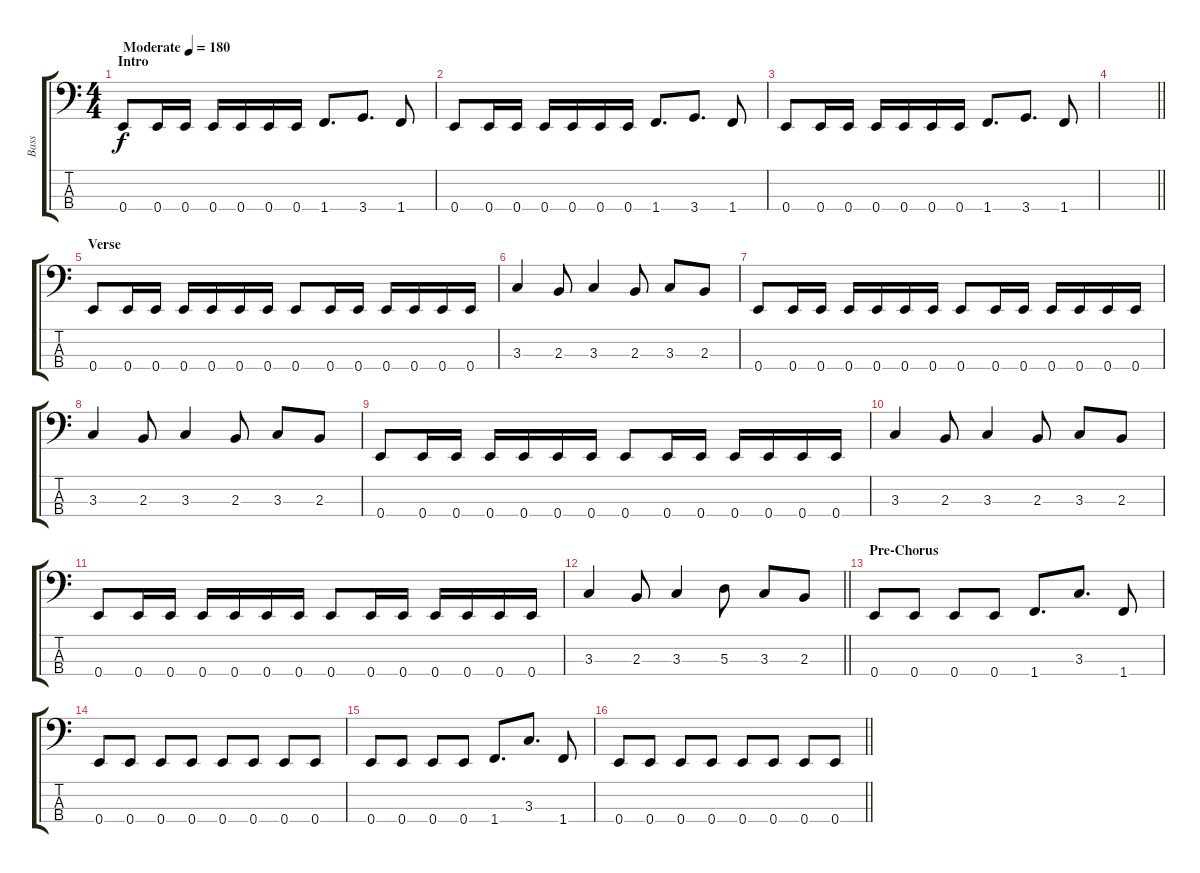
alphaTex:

\track ("Bass" "Bass") {instrument electricbassfinger}
\staff {score tabs}
\tuning (G2 D2 A1 E1) {hide}
\ts (4 4)
\section ("" "Intro")
\tempo (180 "Moderate")
\clef f4
\ks c
0.4.8{dy f instrument electricbassfinger} 0.4.16 0.4.16 0.4.16 0.4.16 0.4.16 0.4.16 1.4.8{d} 3.4.8{d} 1.4.8 |
0.4.8 0.4.16 0.4.16 0.4.16 0.4.16 0.4.16 0.4.16 1.4.8{d} 3.4.8{d} 1.4.8 |
0.4.8 0.4.16 0.4.16 0.4.16 0.4.16 0.4.16 0.4.16 1.4.8{d} 3.4.8{d} 1.4.8 |
\barLineRight lightlight
|
\section ("" "Verse")
0.4.8 0.4.16 0.4.16 0.4.16 0.4.16 0.4.16 0.4.16 0.4.8 0.4.16 0.4.16 0.4.16 0.4.16 0.4.16 0.4.16 |
3.3.4 2.3.8 3.3.4 2.3.8 3.3.8 2.3.8 |
0.4.8 0.4.16 0.4.16 0.4.16 0.4.16 0.4.16 0.4.16 0.4.8 0.4.16 0.4.16 0.4.16 0.4.16 0.4.16 0.4.16 |
3.3.4 2.3.8 3.3.4 2.3.8 3.3.8 2.3.8 |
0.4.8 0.4.16 0.4.16 0.4.16 0.4.16 0.4.16 0.4.16 0.4.8 0.4.16 0.4.16 0.4.16 0.4.16 0.4.16 0.4.16 |
3.3.4 2.3.8 3.3.4 2.3.8 3.3.8 2.3.8 |
0.4.8 0.4.16 0.4.16 0.4.16 0.4.16 0.4.16 0.4.16 0.4.8 0.4.16 0.4.16 0.4.16 0.4.16 0.4.16 0.4.16 |
\barLineRight lightlight
3.3.4 2.3.8 3.3.4 5.3.8 3.3.8 2.3.8 |
\section ("" "Pre-Chorus")
0.4.8 0.4.8 0.4.8 0.4.8 1.4.8{d} 3.3.8{d} 1.4.8 |
0.4.8 0.4.8 0.4.8 0.4.8 0.4.8 0.4.8 0.4.8 0.4.8 |
0.4.8 0.4.8 0.4.8 0.4.8 1.4.8{d} 3.3.8{d} 1.4.8 |
\barLineRight lightlight
0.4.8 0.4.8 0.4.8 0.4.8 0.4.8 0.4.8 0.4.8 0.4.8
